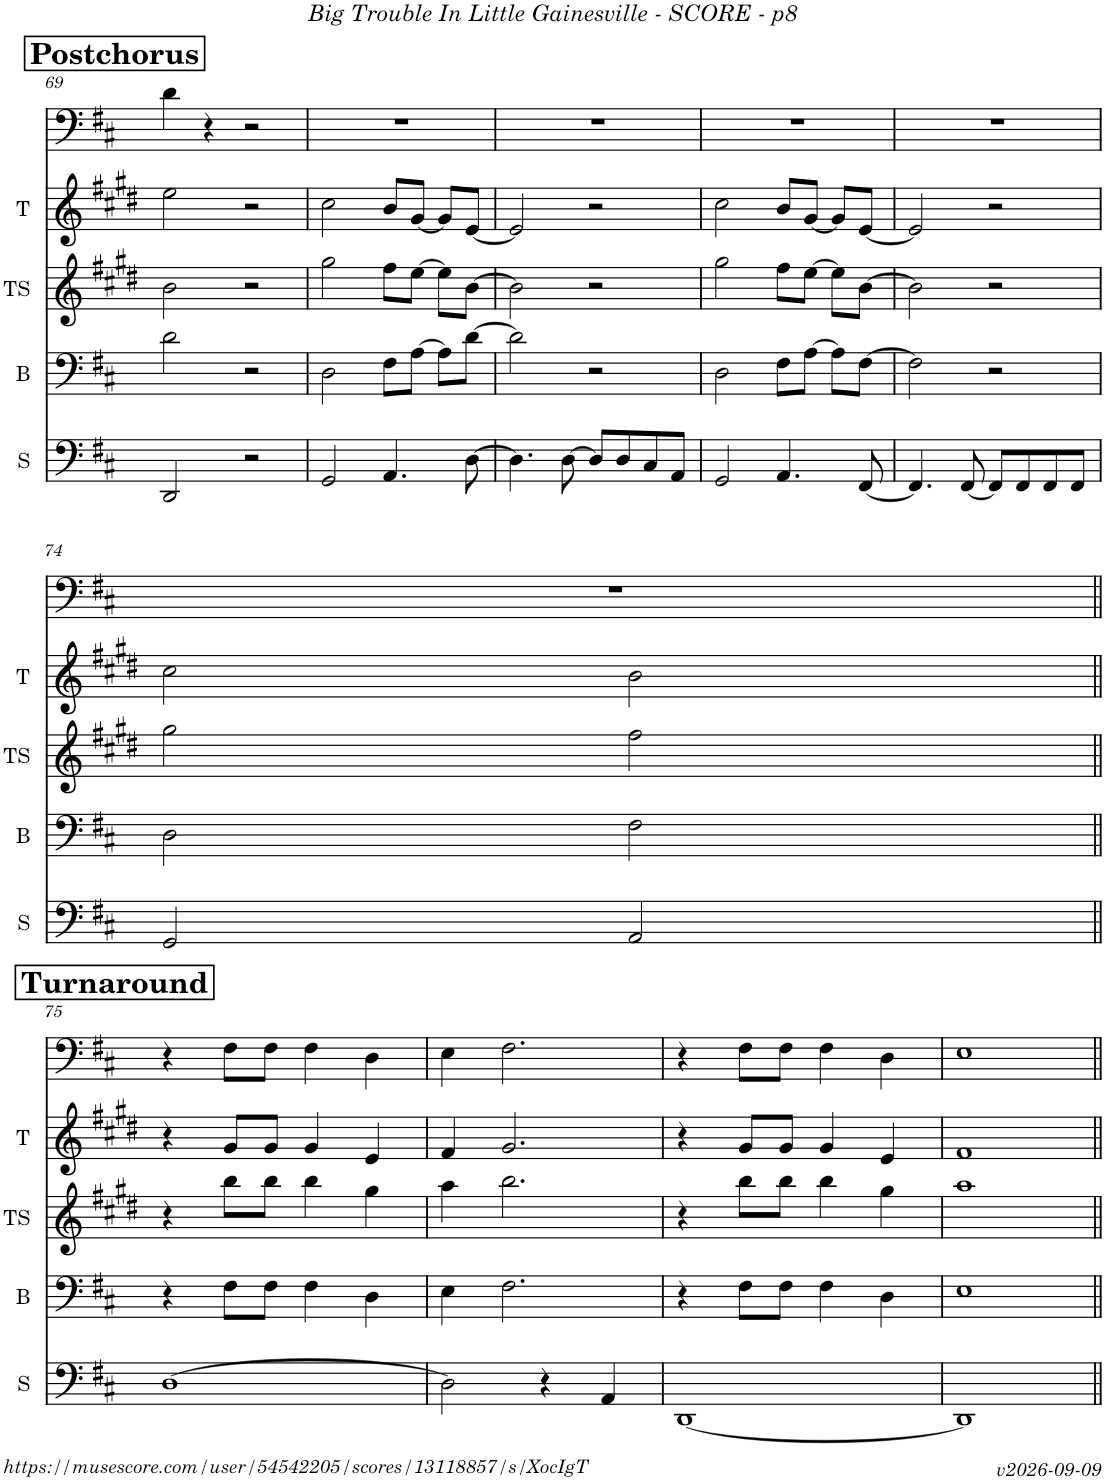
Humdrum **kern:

**kern	**kern	**kern	**kern	**kern
*part5	*part4	*part3	*part2	*part1
*staff5	*staff4	*staff3	*staff2	*staff1
*I"Sousa	*I"Trombone	*I"Tenor Sax	*I"Trumpet	*I"Buddy
*I'S	*	*I'TS	*I'T	*
!!LO:PB:g=z
*clefF4	*clefF4	*clefG2	*clefG2	*clefF4
*	*	*Trd8c14	*Trd1c2	*
*k[f#c#]	*k[f#c#]	*k[f#c#g#d#]	*k[f#c#g#d#]	*k[f#c#]
*	*	*	*M4/4	*M4/4
!!LO:REH:place=s1:a:B:cj:fs=14:t=Postchorus
=69	=69	=69	=69	=69
2DD/	2d\	2b\	2ee\	4d\
.	.	.	.	4r
2r	2r	2r	2r	2r
=70	=70	=70	=70	=70
2GG/	2D\	2gg#\	2cc#\	1r
4.AA/	8F#\L	8ff#\L	8b/L	.
.	[8A\J	[8ee\J	[8g#/J	.
.	8A\L]	8ee\L]	8g#/L]	.
[8D\	[8d\J	[8b\J	[8e/J	.
=71	=71	=71	=71	=71
4.D\]	2d\]	2b\]	2e/]	1r
[8D\	.	.	.	.
8D/L]	2r	2r	2r	.
8D/	.	.	.	.
8C#/	.	.	.	.
8AA/J	.	.	.	.
=72	=72	=72	=72	=72
2GG/	2D\	2gg#\	2cc#\	1r
4.AA/	8F#\L	8ff#\L	8b/L	.
.	[8A\J	[8ee\J	[8g#/J	.
.	8A\L]	8ee\L]	8g#/L]	.
[8FF#/	[8F#\J	[8b\J	[8e/J	.
=73	=73	=73	=73	=73
4.FF#/]	2F#\]	2b\]	2e/]	1r
[8FF#/	.	.	.	.
8FF#/L]	2r	2r	2r	.
8FF#/	.	.	.	.
8FF#/	.	.	.	.
8FF#/J	.	.	.	.
!!LO:LB:g=z
=74	=74	=74	=74	=74
2GG/	2D\	2gg#\	2cc#\	1r
2AA/	2F#\	2ff#\	2b\	.
!!LO:LB:g=z
!!LO:REH:place=s1:a:B:cj:fs=14:t=Turnaround
=75||	=75||	=75||	=75||	=75||
[1D	4r	4r	4r	4r
.	8F#\L	8bb\L	8g#/L	8F#\L
.	8F#\J	8bb\J	8g#/J	8F#\J
.	4F#\	4bb\	4g#/	4F#\
.	4D\	4gg#\	4e/	4D\
=76	=76	=76	=76	=76
2D\]	4E\	4aa\	4f#/	4E\
.	2.F#\	2.bb\	2.g#/	2.F#\
4r	.	.	.	.
4AA/	.	.	.	.
=77	=77	=77	=77	=77
[1DD	4r	4r	4r	4r
.	8F#\L	8bb\L	8g#/L	8F#\L
.	8F#\J	8bb\J	8g#/J	8F#\J
.	4F#\	4bb\	4g#/	4F#\
.	4D\	4gg#\	4e/	4D\
=78	=78	=78	=78	=78
1DD]	1E	1aa	1f#	1E
=||	=||	=||	=||	=||
*-	*-	*-	*-	*-
